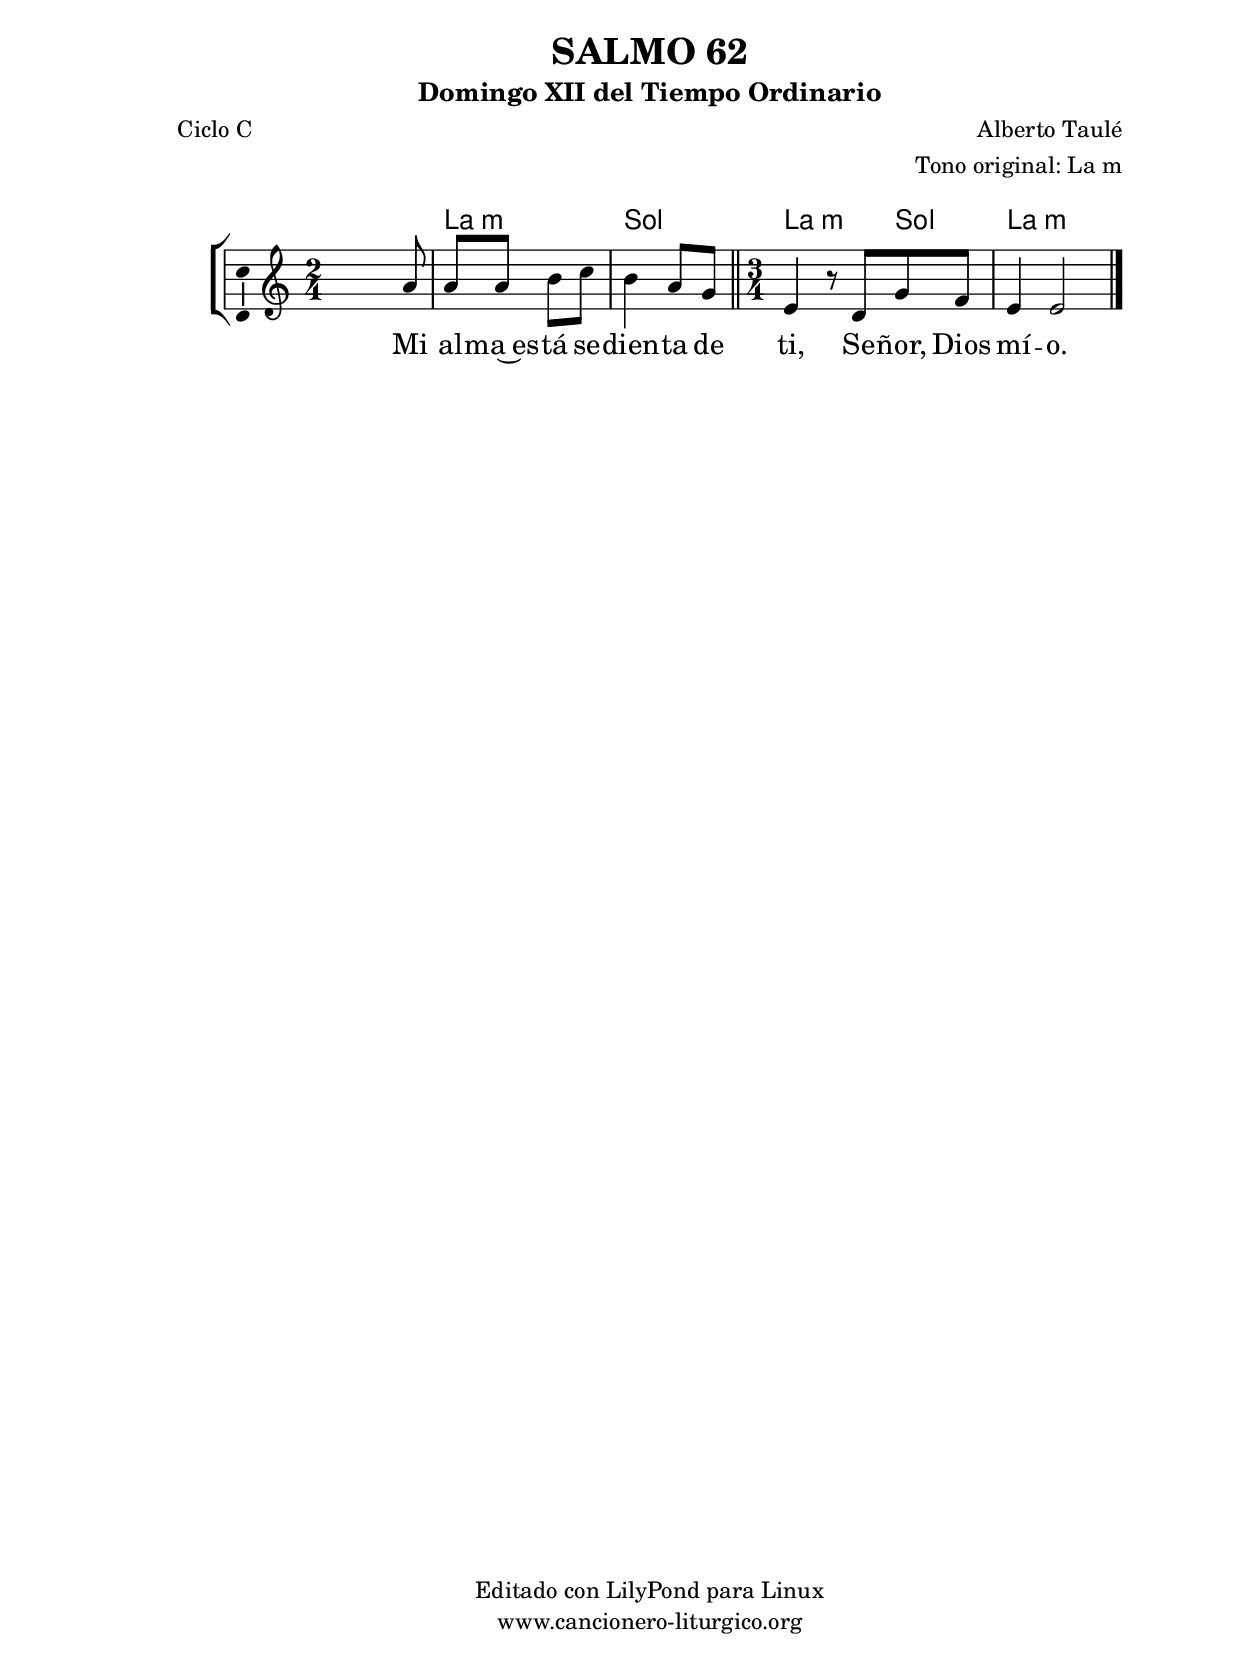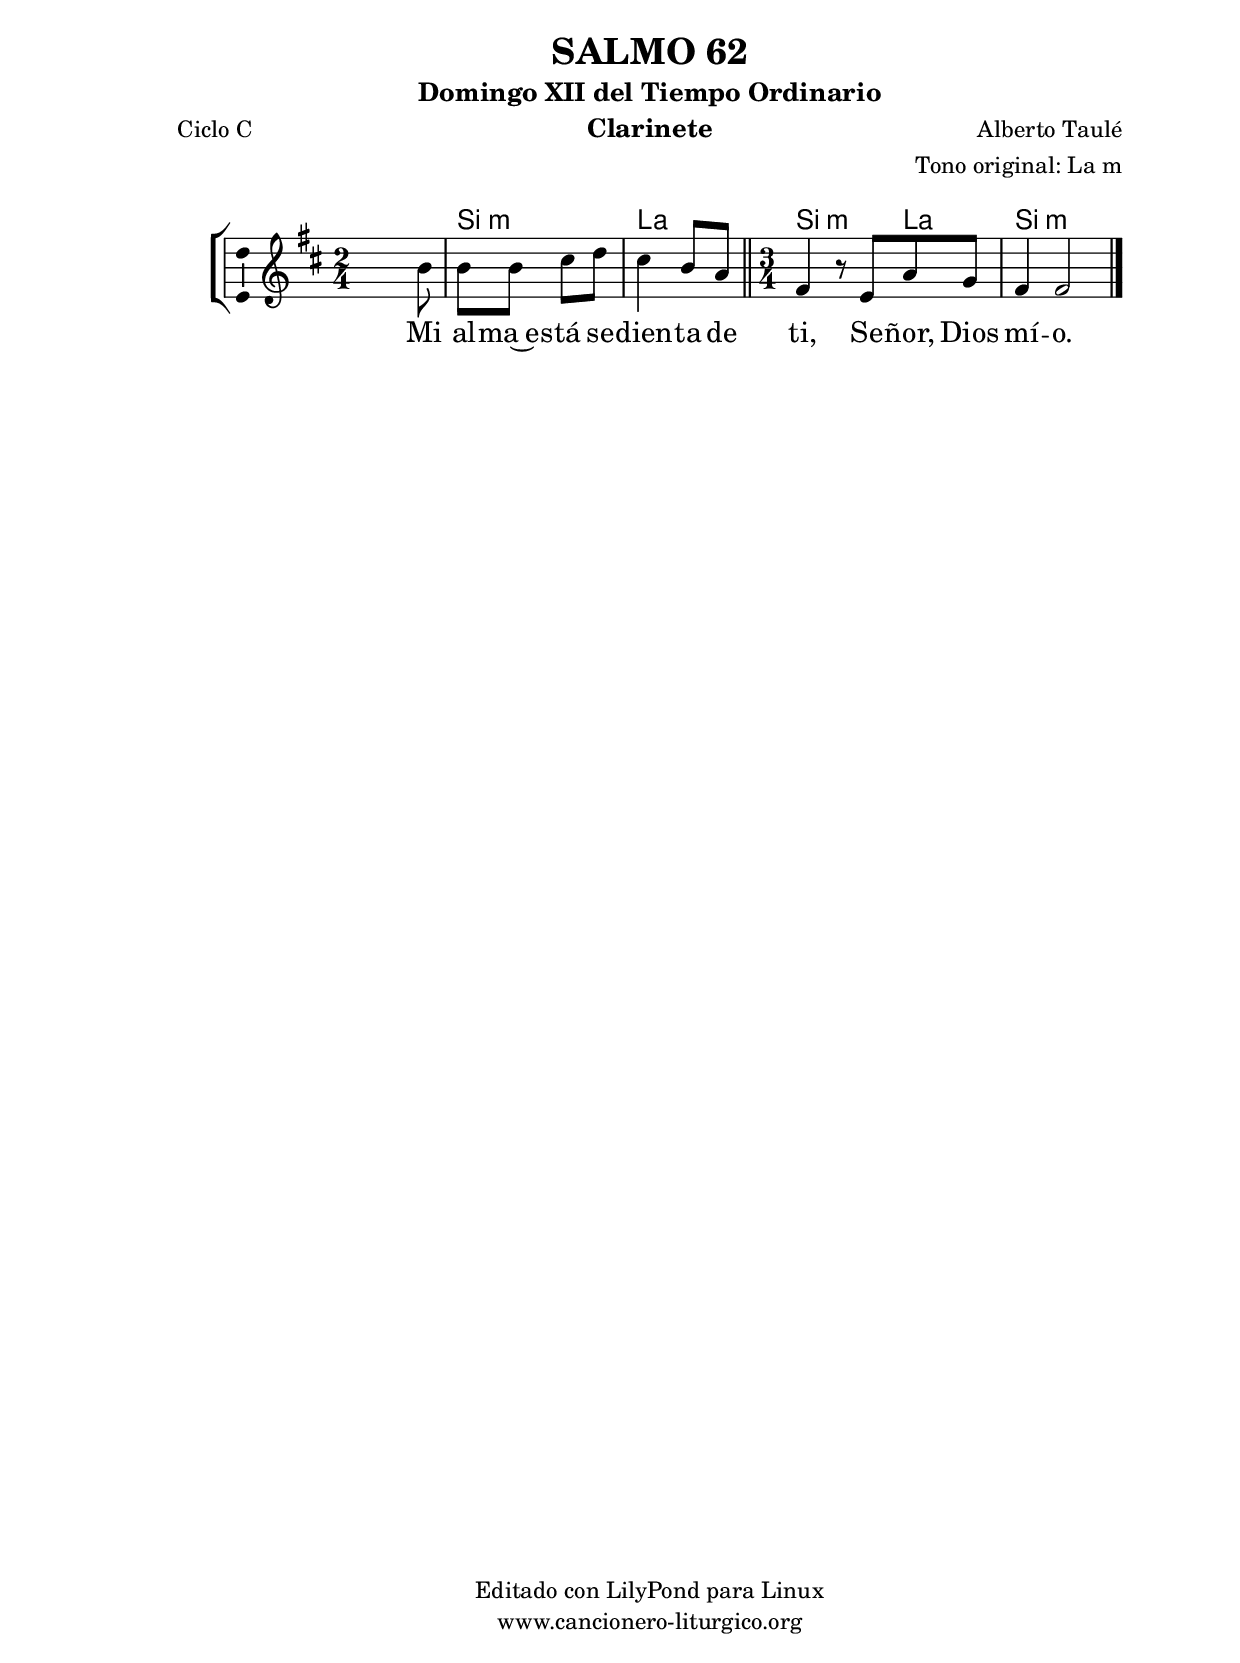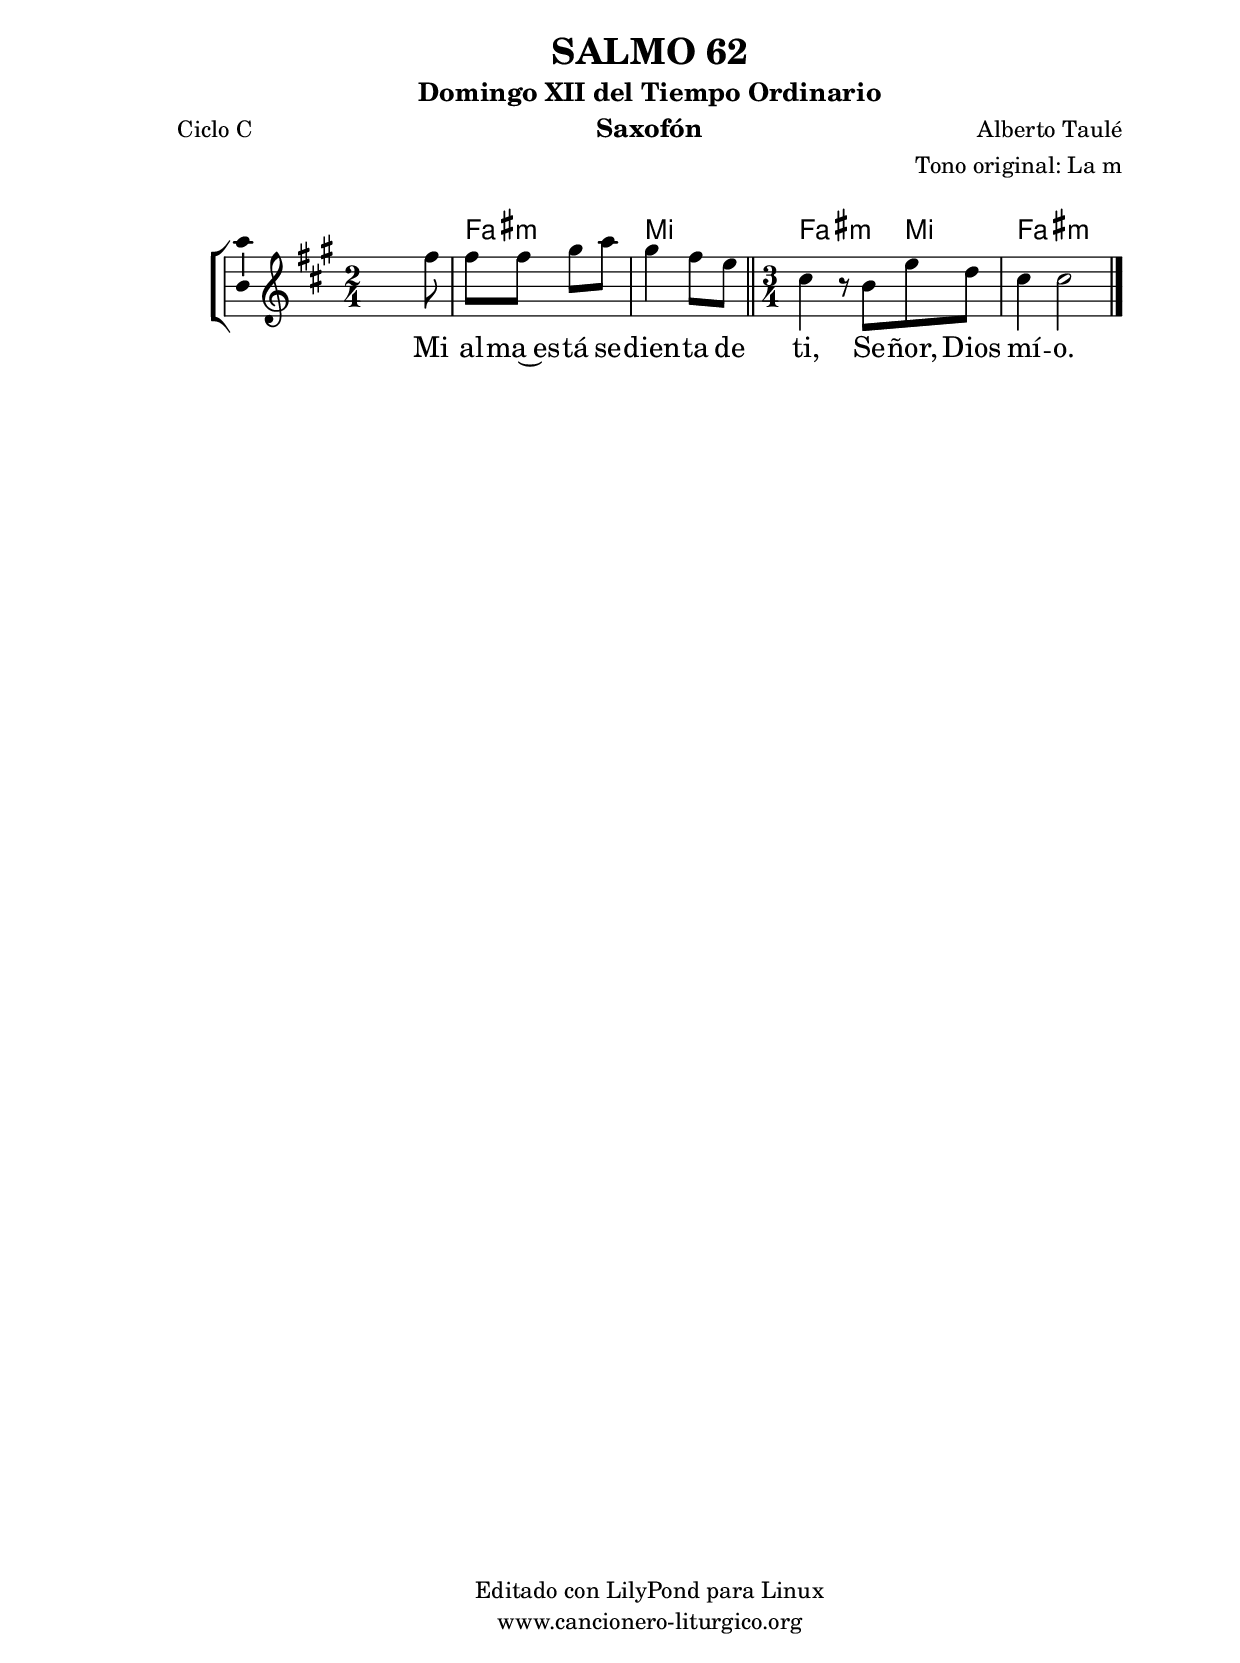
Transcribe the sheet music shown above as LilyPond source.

%
%para convertir .midi en .wav:
%timidity filename.midi -Ow -o finename.wav
%
%
%Para convertir de .wav a .mp3:
%lame -h -m j filename.wav
%
%
%para escuchar el midi:
%timidity nombrefichero.midi
%


%versión de lilypond para la que se ha escrito esta partitura:
\version "2.16.0"

	%Tamaño papel
	#(set-default-paper-size "a4")
	%Tamaño partitura
	#(set-global-staff-size 20)
	%No responde al pulsar sobre una nota
	#(ly:set-option 'point-and-click #f)

%parámetros del encabezamiento:
\header {
	title = "SALMO 62"
	subtitle = "Domingo XII del Tiempo Ordinario"
	composer = "Alberto Taulé"
	poet = "Ciclo C"
	meter = ""
	arranger = "Tono original: La m"
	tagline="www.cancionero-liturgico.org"
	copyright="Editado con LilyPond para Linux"
	}

%parámetros asociados al papel:
\paper  {
	oddHeaderMarkup = \markup {\fill-line { \on-the-fly #not-first-page \fromproperty #'header:title \on-the-fly #not-first-page \fromproperty #'header:composer }}
	evenHeaderMarkup = \markup {\fill-line { \fromproperty #'header:composer \fromproperty #'header:title }}
	#(set-paper-size "a4")
	print-page-number = ##f
	first-page-number = 1
	print-first-page-number = ##f
%	head-separation = 3.0 \cm
	top-margin = 2.0 \cm
	bottom-margin = 0.5\cm
%%%	bottom-margin = -1.0\cm
	left-margin = 3.0 \cm
	line-width = 16.0 \cm 
	indent = 8\mm
	interscoreline = 2.\mm
	between-system-space = 15\mm
%	para que las partituras no llenen la hoja:
	ragged-bottom = ##t
%	idem para la última hoja:
	ragged-last-bottom = ##f
%	para que las partituras llenen el ancho del papel:
	ragged-last = ##f
	after-title-space = 2.5 \cm
%page-count=1
%system-count=8

	%Flexible Vertical Spacing
%	markup-markup-spacing =
%	#'((basic-distance . 15) (minimum-distance . 15) (padding . 3))
	markup-system-spacing =
	#'((basic-distance . 15) (minimum-distance . 15) (padding . 3))
	system-system-spacing =
	#'((basic-distance . 15) (minimum-distance . 15) (padding . 3))
	score-system-spacing =
	#'((basic-distance . 15) (minimum-distance . 15) (padding . 5))
%	top-system-spacing = % header
%	#'((basic-distance . 8) (minimum-distance . 0) (padding . 3))
%	top-markup-spacing =
%	#'((basic-distance . 20) (minimum-distance . 20) (padding . 3))
	last-bottom-spacing = % footer
	#'((basic-distance . 5) (minimum-distance . 5) (padding . 3))
%	score-markup-spacing =
%	#'((basic-distance . 16) (minimum-distance . 13) (padding . 3))

	}


%parámetros que afectan a toda la partitura:
global =  {
	%clave de sol (G):
	\clef G
	%armadura:
%%%	\transpose g f
	\key a \minor
	\tempo 4=90
	\set Score.tempoHideNote = ##t
	}


acordes = {
	\italianChords
	\chordmode {
%%%	\transpose g f
{

s2
a2:m g a2:m g4 a2:m

	}
	}
}

melodia = 
%%%	\transpose g f
{
	\relative c''{

\time 2/4
s4 s8 a8
a8 a b c
b4 a8 g

\bar "||"
\time 3/4
e4 r8 d8 g f
e4 e2

	\bar "|."
	}
	}


texto = \lyricmode {
Mi al -- ma~es -- tá se -- dien -- ta de ti,
Se -- ñor, Dios mí -- o.
	}


acordesStaff = \context ChordNames = acordesStaff <<
	\set chordChanges = ##t
	\acordes
	>>


vozStaff = \context Voice = vozStaff
\with {\consists "Ambitus_engraver"}
<<
%	\set Staff.instrumentName = ""
%	\set Staff.shortInstrumentName = ""
%	\set Staff.midiInstrument = #"clarinet"
%	\set Staff.midiInstrument = #"cello"
%	\set Staff.midiInstrument = #"flute"
	\set Staff.midiInstrument = #"electric guitar (jazz)"
%	\set Staff.midiInstrument = #"english horn"
%	\set Staff.midiInstrument = #"violin"
%	\set Staff.midiInstrument = #"glockenspiel"
	\set Staff.midiMinimumVolume = #0.7
	\set Staff.midiMaximumVolume = #0.9
	\global
	\melodia
	>>


textoStaff = \context Lyrics = textoStaff <<
	\lyricsto vozStaff \texto
	>>

\book {
	\score {
		\context ChoirStaff {
			\override StaffGroup.SystemStartBracket #'collapse-height = #1
			\override Score.SystemStartBar #'collapse-height = #1
			<<
			\acordesStaff
			\vozStaff
			\textoStaff
			>>
			}
		\layout {
	    		\context {
				\Lyrics
				\override LyricText #'font-size = #2
				}
	   		 \context {
				\Score
				%fontSize = #3
				\override StaffSymbol #'staff-space = #(magstep +3)
				%\override Beam #'thickness = #0.55
				%\override SpacingSpanner #'spacing-increment = #1.0
				%\override Slur #'height-limit = #1.5
				}
			}
		}
	\score {
		\unfoldRepeats
		\context ChoirStaff {
			<<
			\acordesStaff
			\vozStaff
			>>
			}
		\midi {
	  		\context {
	  			\Score
				tempoWholesPerMinute = #(ly:make-moment 70 4)
				}
			}
		}
	}

%Partitura para clarinete
#(define output-suffix "C")
\book {
	\header{
		instrument = "Clarinete"
		}
	\score {
		\context ChoirStaff {
			\override StaffGroup.SystemStartBracket #'collapse-height = #1
			\override Score.SystemStartBar #'collapse-height = #1
\transpose c d
			<<
			\acordesStaff
			\vozStaff
			\textoStaff
			>>
			}
		\layout {
	    		\context {
				\Lyrics
				\override LyricText #'font-size = #2
				}
	   		 \context {
				\Score
				%fontSize = #3
				\override StaffSymbol #'staff-space = #(magstep +3)
				%\override Beam #'thickness = #0.55
				%\override SpacingSpanner #'spacing-increment = #1.0
				%\override Slur #'height-limit = #1.5
				}
			}
		}
	}

%Partitura para saxofón
#(define output-suffix "S")
\book {
	\header{
		instrument = "Saxofón"
		}
	\score {
		\context ChoirStaff {
			\override StaffGroup.SystemStartBracket #'collapse-height = #1
			\override Score.SystemStartBar #'collapse-height = #1
\transpose c a
			<<
			\acordesStaff
			\vozStaff
			\textoStaff
			>>
			}
		\layout {
	    		\context {
				\Lyrics
				\override LyricText #'font-size = #2
				}
	   		 \context {
				\Score
				%fontSize = #3
				\override StaffSymbol #'staff-space = #(magstep +3)
				%\override Beam #'thickness = #0.55
				%\override SpacingSpanner #'spacing-increment = #1.0
				%\override Slur #'height-limit = #1.5
				}
			}
		}
	}

